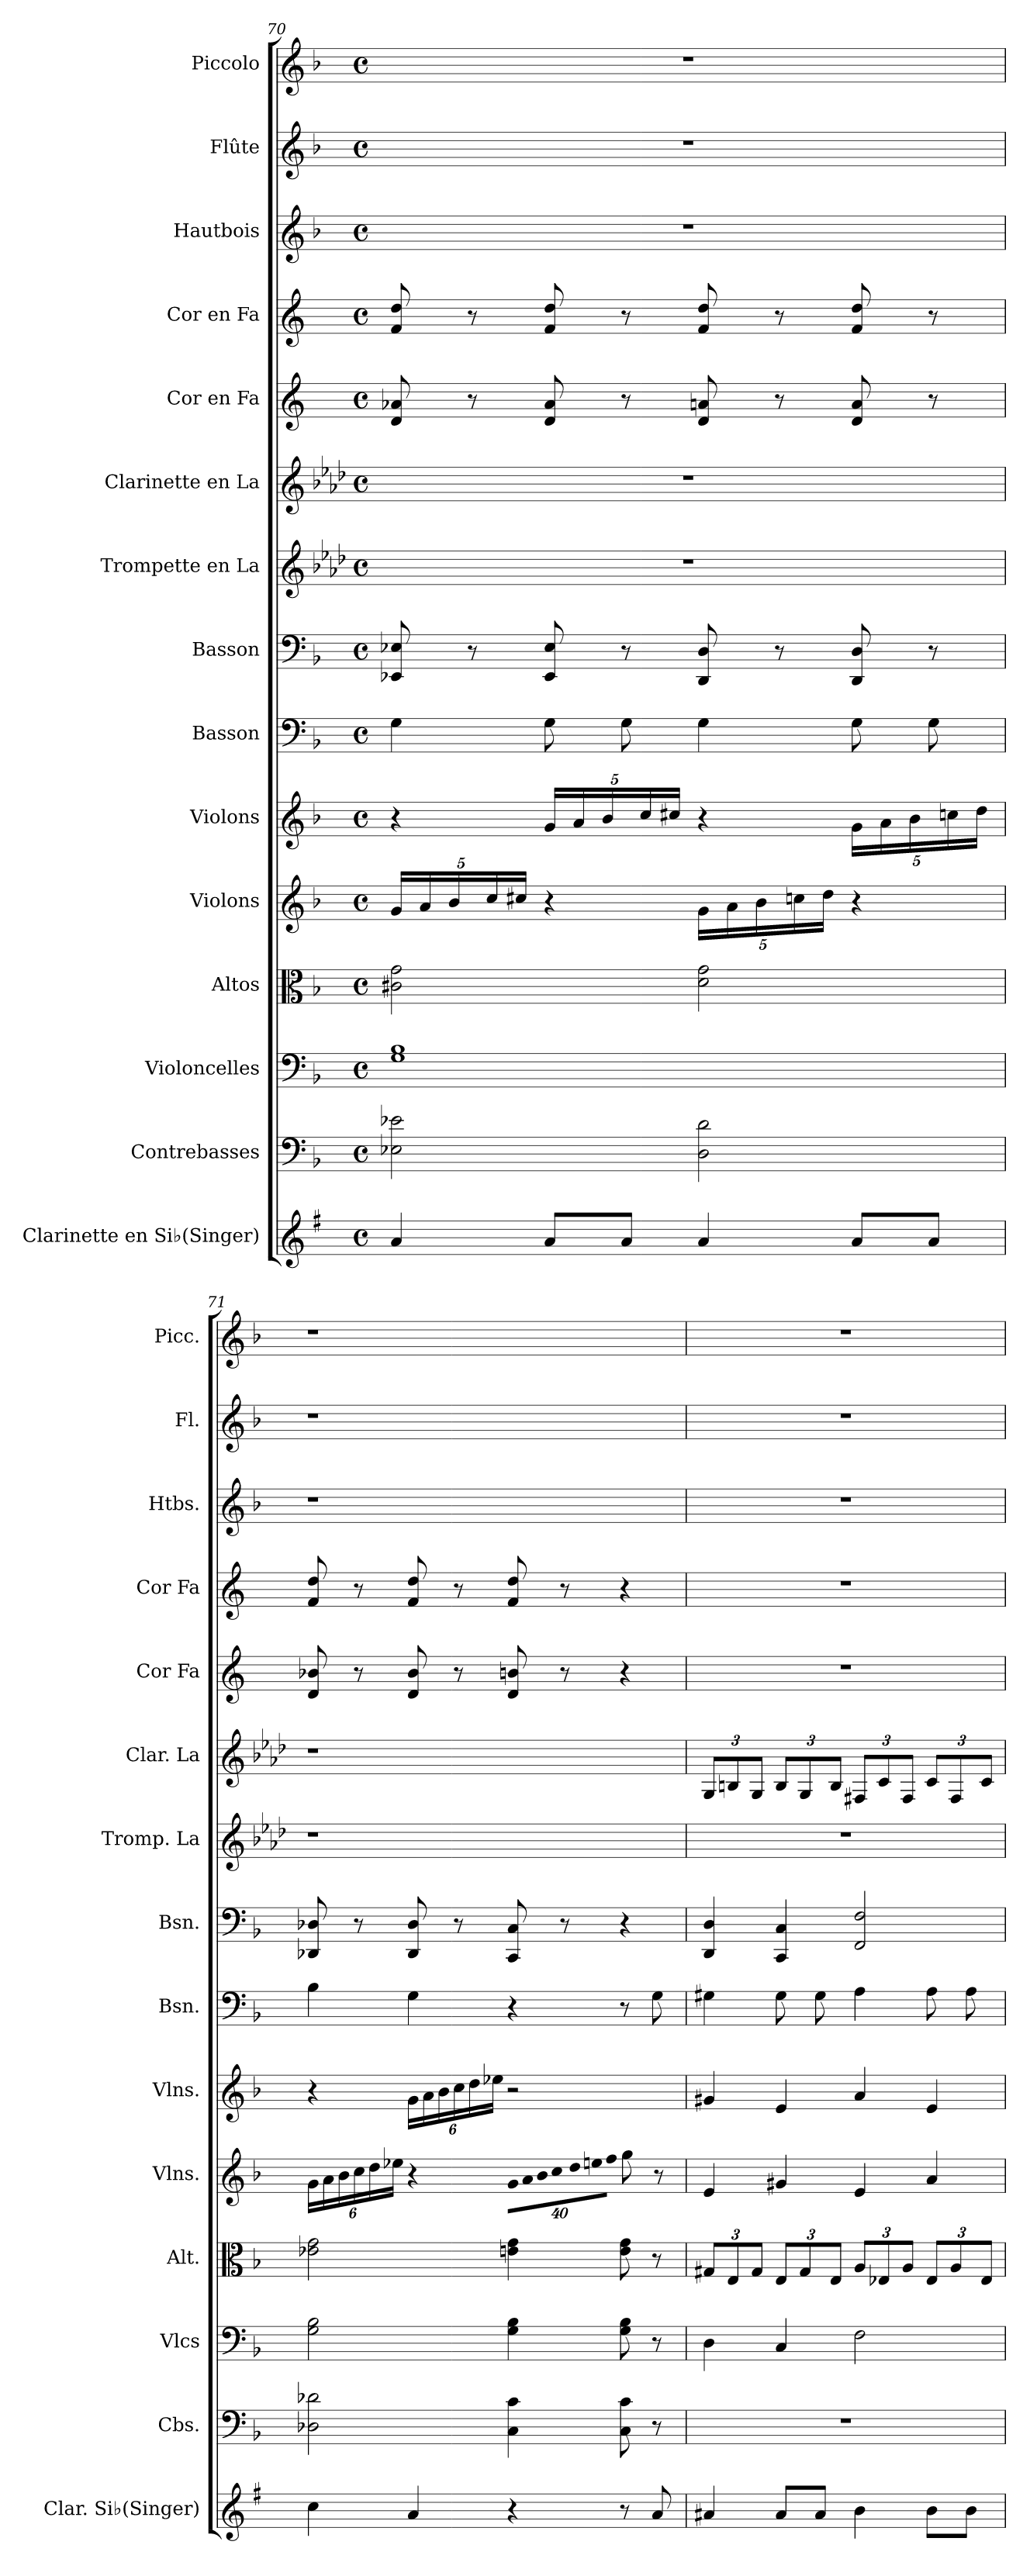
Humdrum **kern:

**kern	**kern	**kern	**kern	**kern	**kern	**kern	**kern	**kern	**kern	**kern	**kern	**kern	**kern	**kern
*part15	*part14	*part13	*part12	*part11	*part10	*part9	*part8	*part7	*part6	*part5	*part4	*part3	*part2	*part1
*staff15	*staff14	*staff13	*staff12	*staff11	*staff10	*staff9	*staff8	*staff7	*staff6	*staff5	*staff4	*staff3	*staff2	*staff1
*I"Clarinette en Si♭(Singer)	*I"Contrebasses	*I"Violoncelles	*I"Altos	*I"Violons	*I"Violons	*I"Basson	*I"Basson	*I"Trompette en La	*I"Clarinette en La	*I"Cor en Fa	*I"Cor en Fa	*I"Hautbois	*I"Flûte	*I"Piccolo
*I'Clar. Si♭(Singer)	*I'Cbs.	*I'Vlcs	*I'Alt.	*I'Vlns.	*I'Vlns.	*I'Bsn.	*I'Bsn.	*I'Tromp. La	*I'Clar. La	*I'Cor Fa	*I'Cor Fa	*I'Htbs.	*I'Fl.	*I'Picc.
!!LO:PB:g=z
*clefG2	*clefF4	*clefF4	*clefC3	*clefG2	*clefG2	*clefF4	*clefF4	*clefG2	*clefG2	*clefG2	*clefG2	*clefG2	*clefG2	*clefG2
*ITrd1c2	*ITrd7c12	*	*	*	*	*	*	*ITrd2c3	*ITrd2c3	*ITrd4c7	*ITrd4c7	*	*	*ITrd-7c-12
*k[b-]	*k[b-]	*k[b-]	*k[b-]	*k[b-]	*k[b-]	*k[b-]	*k[b-]	*k[b-]	*k[b-]	*k[b-]	*k[b-]	*k[b-]	*k[b-]	*k[b-]
*M4/4	*M4/4	*M4/4	*M4/4	*M4/4	*M4/4	*M4/4	*M4/4	*M4/4	*M4/4	*M4/4	*M4/4	*M4/4	*M4/4	*M4/4
*met(c)	*met(c)	*met(c)	*met(c)	*met(c)	*met(c)	*met(c)	*met(c)	*met(c)	*met(c)	*met(c)	*met(c)	*met(c)	*met(c)	*met(c)
*	*	*	*	*Xbrackettup	*	*	*	*	*	*	*	*	*	*
=70	=70	=70	=70	=70	=70	=70	=70	=70	=70	=70	=70	=70	=70	=70
4g/	2EE-X\ 2E-X\	1G 1B-	2c#X\ 2g\	20g/LL	4r	4G\	8EE-X/ 8E-X/	1r	1r	8G/ 8d-X/	8B-/ 8g/	1r	1r	1r
.	.	.	.	20a/	.	.	.	.	.	.	.	.	.	.
.	.	.	.	20b-/	.	.	.	.	.	.	.	.	.	.
.	.	.	.	.	.	.	8r	.	.	8r	8r	.	.	.
.	.	.	.	20cc/	.	.	.	.	.	.	.	.	.	.
.	.	.	.	20cc#X/JJ	.	.	.	.	.	.	.	.	.	.
*	*	*	*	*	*Xbrackettup	*	*	*	*	*	*	*	*	*
8g/L	.	.	.	4r	20g/LL	8G\	8EE-/ 8E-/	.	.	8G/ 8d-/	8B-/ 8g/	.	.	.
.	.	.	.	.	20a/	.	.	.	.	.	.	.	.	.
.	.	.	.	.	20b-/	.	.	.	.	.	.	.	.	.
8g/J	.	.	.	.	.	8G\	8r	.	.	8r	8r	.	.	.
.	.	.	.	.	20cc/	.	.	.	.	.	.	.	.	.
.	.	.	.	.	20cc#X/JJ	.	.	.	.	.	.	.	.	.
4g/	2DD\ 2D\	.	2d\ 2g\	20g\LL	4r	4G\	8DD/ 8D/	.	.	8G/ 8dn/	8B-/ 8g/	.	.	.
.	.	.	.	20a\	.	.	.	.	.	.	.	.	.	.
.	.	.	.	20b-\	.	.	.	.	.	.	.	.	.	.
.	.	.	.	.	.	.	8r	.	.	8r	8r	.	.	.
.	.	.	.	20ccn\	.	.	.	.	.	.	.	.	.	.
.	.	.	.	20dd\JJ	.	.	.	.	.	.	.	.	.	.
8g/L	.	.	.	4r	20g\LL	8G\	8DD/ 8D/	.	.	8G/ 8d/	8B-/ 8g/	.	.	.
.	.	.	.	.	20a\	.	.	.	.	.	.	.	.	.
.	.	.	.	.	20b-\	.	.	.	.	.	.	.	.	.
8g/J	.	.	.	.	.	8G\	8r	.	.	8r	8r	.	.	.
.	.	.	.	.	20ccn\	.	.	.	.	.	.	.	.	.
.	.	.	.	.	20dd\JJ	.	.	.	.	.	.	.	.	.
!!LO:PB:g=z
=71	=71	=71	=71	=71	=71	=71	=71	=71	=71	=71	=71	=71	=71	=71
4b-\	2DD-X\ 2D-X\	2G\ 2B-\	2e-X\ 2g\	24g\LL	4r	4B-\	8DD-X/ 8D-X/	1r	1r	8G/ 8e-X/	8B-/ 8g/	1r	1r	1r
.	.	.	.	24a\	.	.	.	.	.	.	.	.	.	.
.	.	.	.	24b-\	.	.	.	.	.	.	.	.	.	.
.	.	.	.	24cc\	.	.	8r	.	.	8r	8r	.	.	.
.	.	.	.	24dd\	.	.	.	.	.	.	.	.	.	.
.	.	.	.	24ee-X\JJ	.	.	.	.	.	.	.	.	.	.
4g/	.	.	.	4r	24g\LL	4G\	8DD-/ 8D-/	.	.	8G/ 8e-/	8B-/ 8g/	.	.	.
.	.	.	.	.	24a\	.	.	.	.	.	.	.	.	.
.	.	.	.	.	24b-\	.	.	.	.	.	.	.	.	.
.	.	.	.	.	24cc\	.	8r	.	.	8r	8r	.	.	.
.	.	.	.	.	24dd\	.	.	.	.	.	.	.	.	.
.	.	.	.	.	24ee-X\JJ	.	.	.	.	.	.	.	.	.
!	!	!	!	!LO:N:vis=16	!	!	!	!	!	!	!	!	!	!
4r	4CC\ 4C\	4G\ 4B-\	4en\ 4g\	640%23g\LL	2r	4r	8CC/ 8C/	.	.	8G/ 8en/	8B-/ 8g/	.	.	.
!	!	!	!	!LO:N:vis=16	!	!	!	!	!	!	!	!	!	!
.	.	.	.	640%23a\	.	.	.	.	.	.	.	.	.	.
!	!	!	!	!LO:N:vis=16	!	!	!	!	!	!	!	!	!	!
.	.	.	.	640%23b-\	.	.	.	.	.	.	.	.	.	.
!	!	!	!	!LO:N:vis=16	!	!	!	!	!	!	!	!	!	!
.	.	.	.	640%23cc\	.	.	.	.	.	.	.	.	.	.
.	.	.	.	.	.	.	8r	.	.	8r	8r	.	.	.
!	!	!	!	!LO:N:vis=16	!	!	!	!	!	!	!	!	!	!
.	.	.	.	640%23dd\	.	.	.	.	.	.	.	.	.	.
!	!	!	!	!LO:N:vis=16	!	!	!	!	!	!	!	!	!	!
.	.	.	.	640%23een\	.	.	.	.	.	.	.	.	.	.
!	!	!	!	!LO:N:vis=16	!	!	!	!	!	!	!	!	!	!
.	.	.	.	640%23ff\JJ	.	.	.	.	.	.	.	.	.	.
8r	8CC\ 8C\	8G\ 8B-\	8e\ 8g\	.	.	8r	4r	.	.	4r	4r	.	.	.
.	.	.	.	8gg\	.	.	.	.	.	.	.	.	.	.
8g/	8r	8r	8r	.	.	8G\	.	.	.	.	.	.	.	.
.	.	.	.	8r	.	.	.	.	.	.	.	.	.	.
640ryy	640ryy	640ryy	640ryy	.	640ryy	640ryy	640ryy	640ryy	640ryy	640ryy	640ryy	640ryy	640ryy	640ryy
!!LO:PB:g=z
=72	=72	=72	=72	=72	=72	=72	=72	=72	=72	=72	=72	=72	=72	=72
*	*	*	*Xbrackettup	*	*	*	*	*	*Xbrackettup	*	*	*	*	*
4g#X/	1r	4D\	12G#X/L	4e/	4g#X/	4G#X\	4DD/ 4D/	1r	12E/L	1r	1r	1r	1r	1r
.	.	.	12E/	.	.	.	.	.	12G#X/	.	.	.	.	.
.	.	.	12G#/J	.	.	.	.	.	12E/J	.	.	.	.	.
8g#/L	.	4C/	12E/L	4g#X/	4e/	8G#\	4CC/ 4C/	.	12G#/L	.	.	.	.	.
.	.	.	12G#/	.	.	.	.	.	12E/	.	.	.	.	.
8g#/J	.	.	.	.	.	8G#\	.	.	.	.	.	.	.	.
.	.	.	12E/J	.	.	.	.	.	12G#/J	.	.	.	.	.
4a\	.	2F\	12A/L	4e/	4a/	4A\	2FF/ 2F/	.	12D#X/L	.	.	.	.	.
.	.	.	12E-X/	.	.	.	.	.	12A/	.	.	.	.	.
.	.	.	12A/J	.	.	.	.	.	12D#/J	.	.	.	.	.
8a\L	.	.	12E-/L	4a/	4e/	8A\	.	.	12A/L	.	.	.	.	.
.	.	.	12A/	.	.	.	.	.	12D#/	.	.	.	.	.
8a\J	.	.	.	.	.	8A\	.	.	.	.	.	.	.	.
.	.	.	12E-/J	.	.	.	.	.	12A/J	.	.	.	.	.
=	=	=	=	=	=	=	=	=	=	=	=	=	=	=
*-	*-	*-	*-	*-	*-	*-	*-	*-	*-	*-	*-	*-	*-	*-
